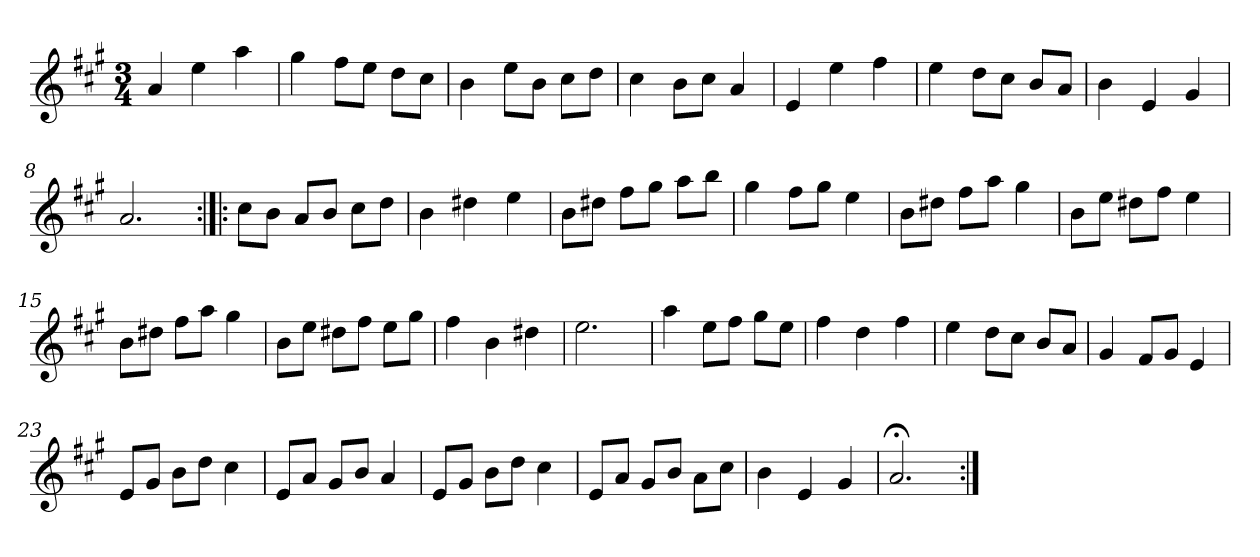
**kern
*part1
*staff1
*clefG2
*k[f#c#g#]
*A:
*M3/4
*MM120
=1
4a
4ee
4aa
=2
4gg#
8ff#\L
8ee\J
8dd\L
8cc#\J
=3
4b
8ee\L
8b\J
8cc#\L
8dd\J
=4
4cc#
8b\L
8cc#\J
4a
=5
4e
4ee
4ff#
=6
4ee
8dd\L
8cc#\J
8b/L
8a/J
=7
4b
4e
4g#
=8
2.a
=9:|!|:
8cc#\L
8b\J
8a/L
8b/J
8cc#\L
8dd\J
=10
4b
4dd#X
4ee
=11
8b\L
8dd#X\J
8ff#\L
8gg#\J
8aa\L
8bb\J
=12
4gg#
8ff#\L
8gg#\J
4ee
=13
8b\L
8dd#X\J
8ff#\L
8aa\J
4gg#
=14
8b\L
8ee\J
8dd#X\L
8ff#\J
4ee
=15
8b\L
8dd#X\J
8ff#\L
8aa\J
4gg#
=16
8b\L
8ee\J
8dd#X\L
8ff#\J
8ee\L
8gg#\J
=17
4ff#
4b
4dd#X
=18
2.ee
=19
4aa
8ee\L
8ff#\J
8gg#\L
8ee\J
=20
4ff#
4dd
4ff#
=21
4ee
8dd\L
8cc#\J
8b/L
8a/J
=22
4g#
8f#/L
8g#/J
4e
=23
8e/L
8g#/J
8b\L
8dd\J
4cc#
=24
8e/L
8a/J
8g#/L
8b/J
4a
=25
8e/L
8g#/J
8b\L
8dd\J
4cc#
=26
8e/L
8a/J
8g#/L
8b/J
8a\L
8cc#\J
=27
4b
4e
4g#
=28
2.a;<
=:|!
*-
